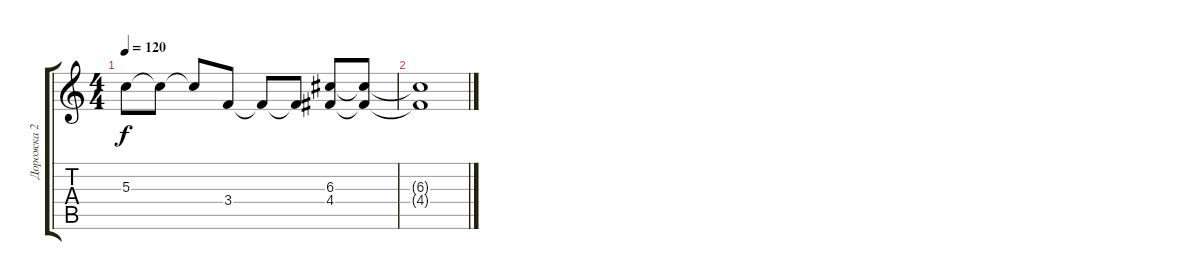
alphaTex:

\track ("Дорожка 2" "Дорожка 2") {instrument electricguitarjazz}
\staff {score tabs}
\tuning (E4 B3 G3 D3 A2 E2) {hide}
\ts (4 4)
\tempo 120
\clef g2
\ks c
5.3.8{dy f} 5.3{t}.8 5.3{t}.8 3.4.8 3.4{t}.8 3.4{t}.8 (6.3 4.4).8 (6.3{t} 4.4{t}).8 |
(6.3{t} 4.4{t}).1
